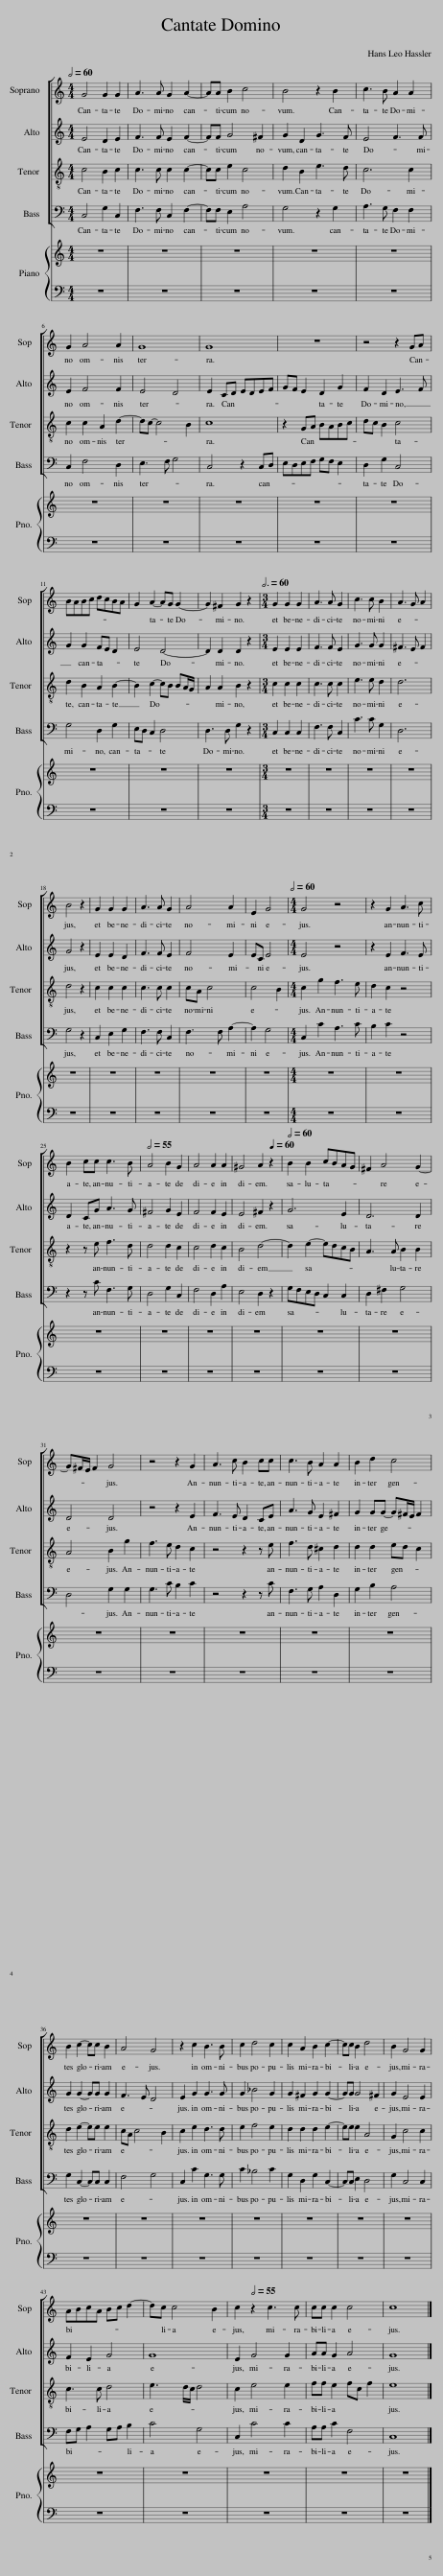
X:1
%%score [ 1 2 3 4 ]
L:1/8
Q:1/2=60
M:4/4
I:linebreak $
K:C
V:1 treble
V:2 treble
V:3 treble-8
V:4 bass
V:1
 G4 G2 G2 | A3 A G2 A2- | AA B2 c4 | B4 z2 B2 | c3 B A2 A2 |$ %5
 G2 A4 A2 | G8 | G8 | z8 | z4 z2 GA |$ %10
 BABc dcBA | G2 A2- AG G2- | G2 ^F2 G2 z2 |[M:3/4][Q:3/4=60] G2 G2 G2 | A3 A G2 | %15
 c3 c B2 | A3 G A2 |$ B4 z2 | G2 G2 G2 | A3 A G2 | %20
 A4 A2 | E2 G4 |[M:4/4][Q:1/2=60] G4 z4 | z2 G2 A3 c |$ B2 cc c3 B | %25
[Q:1/2=55] A4 B2 G2 | A4 A2 A2 | ^G4 A2[Q:1/4=60] z2 |[Q:1/2=60] B2 B2 cBAG | ^F2 A4 G2- |$ %30
 G^F/E/ F2 G4 | z4 z2 G2 | A3 c B2 cc | c3 B A2 A2 | B2 d2 c4 |$ %35
 B2 c2- cc B2 | A4 G4 | z2 c2 B3 B | c2 d4 c2 | c2 A2 B2 c2- | %40
 cc B2 d4 | B2 G4 G2 |$ ABcA Bc d2- | dc c4 B2 | c2[Q:1/2=55] z2 c3 c | %45
 cc c2 c4 | c8 |] %47
V:2
 E4 D2 E2 | F3 F E2 F2- | FF G4 ^F2 | G2 D2 G3 F | E4 F3 F |$ %5
 E2 F4 F2 | E4 D4 | E2 CD EDEF | GF E2 D2 G2 | F2 D2 E3 F |$ %10
 G2 G2 FE D2 | E4 D4- | D2 D2 D2 z2 |[M:3/4] E2 E2 E2 | F3 F E2 | %15
 G3 G G2 | ^F3 E F2 |$ G4 z2 | E2 E2 D2 | F3 F E2 | %20
 F4 E2 | EC E4 |[M:4/4] E4 z4 | z2 E2 F3 E |$ D2 CG A3 G | %25
 ^F4 G2 E2 | F4 F2 E2 | E4 ^F2 z2 | G6 E2 | D6 D2 |$ %30
 D4 D4 | z4 z2 E2 | F3 E D2 CE | A3 G E2 ^F2 | G2 GG- G^F/E/ F2 |$ %35
 G2 G2- GG G2 | F3 E D4 | E2 G2 G3 G | G2 _B4 G2 | G2 ^F2 G2 G2- | %40
 GG G4 ^F2 | G2 E4 E2 |$ F2 E2 G4 | G8 | E2 G4 G2 | %45
 AA G2 A4 | G8 |] %47
V:3
 c4 B2 c2 | c3 c c2 c2- | cc e2 c4 | d2 B2 e3 d | c6 c2 |$ %5
 c2 c2 A2 d2- | dc- c4 B2 | c8 | z2 GA BABc | dc B2 c4 |$ %10
 d2 B2 A2 B2- | B2 c2- cB BA/G/ | A2 A2 B2 z2 |[M:3/4] c2 c2 c2 | c3 c c2 | %15
 e3 e d2 | d6 |$ d4 z2 | c2 c2 c2 | c3 c c2 | %20
 cA c4 | c4 B2 |[M:4/4] c2 g2 f3 e | d2 c2 z4 |$ z2 z e f3 d | %25
 d4 d2 c2 | c4 d2 c2 | B4 d4- | d2 e2- edcB | A3 A B2 B2 |$ %30
 A4 B2 g2 | f3 e d2 c2 | z4 z2 z e | f3 d ^c2 d2 | d2 d2 ed c2 |$ %35
 d2 e2- ee e2 | cA c4 B2 | c2 e2 d3 d | e2 f4 e2 | d2 d2 d2 e2- | %40
 ee e2 A4 | G2 c4 c2 |$ c3 c d4 | e3 d/c/ d4 | c2 e4 e2 | %45
 ff e2 fc f2 | e8 |] %47
V:4
 C,4 G,2 C,2 | F,3 F, C,2 F,2- | F,F, E,2 A,4 | G,4 z2 G,2 | A,3 G, F,2 F,2 |$ %5
 C,2 F,4 D,2 | E,3 F, G,4 | C,4 z2 C,D, | E,D,E,F, G,F, E,2 | D,2 G,2 C,4 |$ %10
 G,4 D,2 G,2 | E,D, C,2 D,4 | D,3 D, G,2 z2 |[M:3/4] C,2 C,2 C,2 | F,3 F, C,2 | %15
 C3 C G,2 | D,6 |$ G,4 z2 | C,2 E,2 G,2 | F,3 F, C,2 | %20
 F,3 F, A,2- | A,2 G,4 |[M:4/4] C,2 C2 A,3 C | B,2 C2 z4 |$ z2 z C F,3 G, | %25
 D,4 G,2 C,2 | F,4 D,2 A,2 | E,4 D,2 z2 | G,F,E,D, C,2 C,2 | D,2 ^F,2 G,4 |$ %30
 D,4 G,2 G,2 | G,3 C B,2 C2 | z4 z2 z C | F,3 G, A,2 D,2 | G,2 B,2 A,4 |$ %35
 G,2 C,2- C,C, C,2 | F,4 G,4 | C,2 C2 G,3 G, | C2 _B,4 C2 | G,2 D,2 G,2 C,2- | %40
 C,C, E,2 D,4 | G,2 C,4 C,2 |$ F,G, A,2 G,A, B,2 | C4 G,4 | C,2 C4 C2 | %45
 A,A, C2 F,4 | C,8 |] %47
